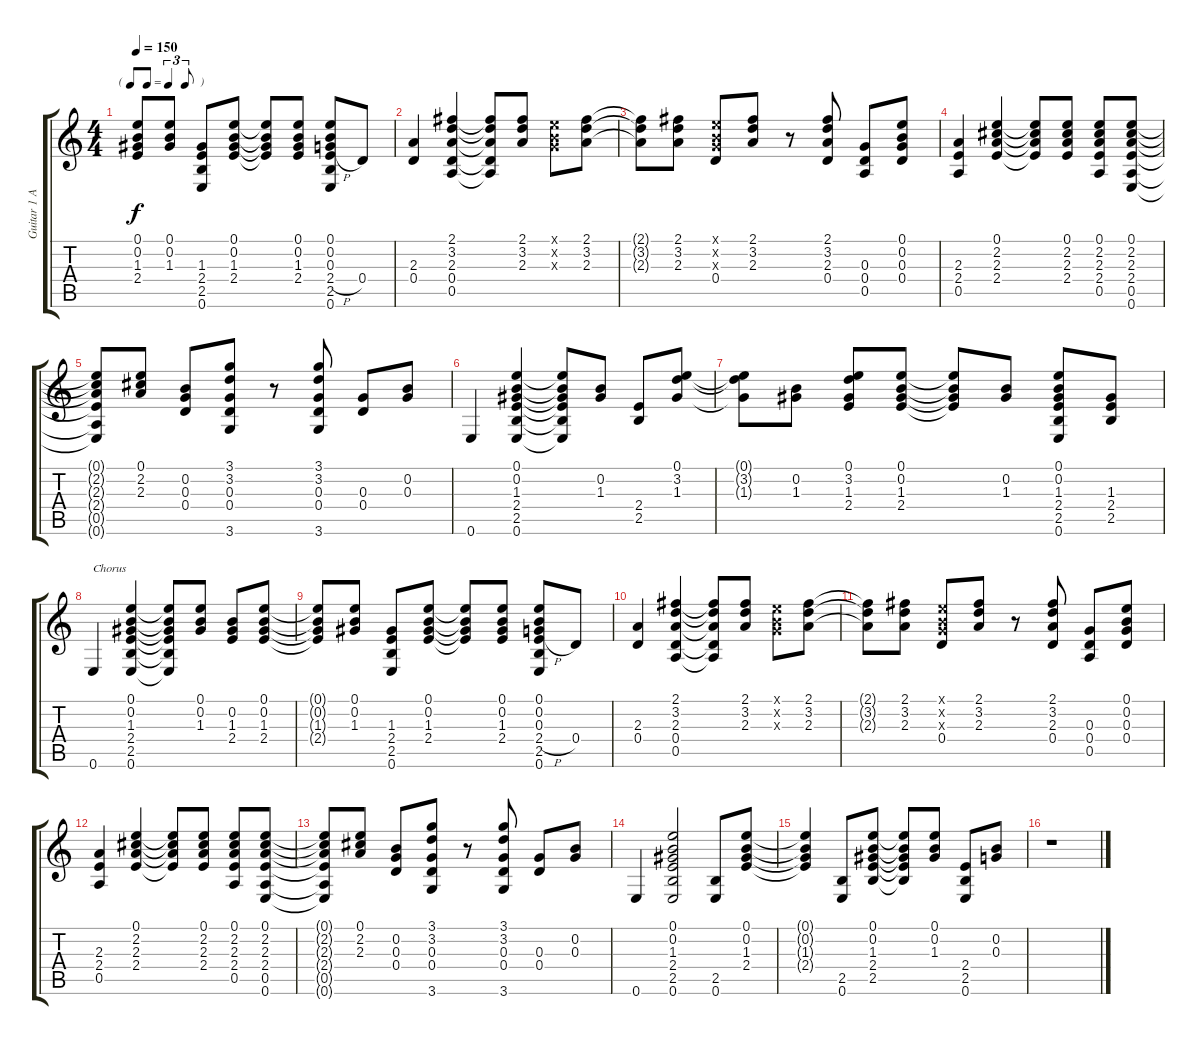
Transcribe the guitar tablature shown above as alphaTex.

\track ("Guitar 1 Ac" "Guitar 1 A") {instrument acousticguitarsteel}
\staff {score tabs}
\tuning (E4 B3 G3 D3 A2 E2) {hide}
\ts (4 4)
\tf triplet8th
\tempo 150
\clef g2
\ks c
(0.1{t} 0.2{t} 1.3{t} 2.4{t}).8{dy f} (0.1 0.2 1.3).8 (1.3 2.4 2.5 0.6).8 (0.1 0.2 1.3 2.4).8 (0.1{t} 0.2{t} 1.3{t} 2.4{t}).8 (0.1 0.2 1.3 2.4).8 (0.1 0.2 0.3 2.4{h} 2.5 0.6).8 0.4.8 |
(2.3 0.4).4 (2.1 3.2 2.3 0.4 0.5).4 (2.1{t} 3.2{t} 2.3{t} 0.4{t} 0.5{t}).8 (2.1 3.2 2.3).8 (0.1{x} 0.2{x} 0.3{x}).8 (2.1 3.2 2.3).8 |
(2.1{t} 3.2{t} 2.3{t}).8 (2.1 3.2 2.3).8 (0.1{x} 0.2{x} 0.3{x} 0.4).8 (2.1 3.2 2.3).8 r.8 (2.1 3.2 2.3 0.4).8 (0.3 0.4 0.5).8 (0.1 0.2 0.3 0.4).8 |
(2.3 2.4 0.5).4 (0.1 2.2 2.3 2.4).4 (0.1{t} 2.2{t} 2.3{t} 2.4{t}).8 (0.1 2.2 2.3 2.4).8 (0.1 2.2 2.3 2.4 0.5).8 (0.1 2.2 2.3 2.4 0.5 0.6).8 |
(0.1{t} 2.2{t} 2.3{t} 2.4{t} 0.5{t} 0.6{t}).8 (0.1 2.2 2.3).8 (0.2 0.3 0.4).8 (3.1 3.2 0.3 0.4 3.6).8 r.8 (3.1 3.2 0.3 0.4 3.6).8 (0.3 0.4).8 (0.2 0.3).8 |
0.6.4 (0.1 0.2 1.3 2.4 2.5 0.6).4 (0.1{t} 0.2{t} 1.3{t} 2.4{t} 2.5{t} 0.6{t}).8 (0.2 1.3).8 (2.4 2.5).8 (0.1 3.2 1.3).8 |
(0.1{t} 3.2{t} 1.3{t}).8 (0.2 1.3).8 (0.1 3.2 1.3 2.4).8 (0.1 0.2 1.3 2.4).8 (0.1{t} 0.2{t} 1.3{t} 2.4{t}).8 (0.2 1.3).8 (0.1 0.2 1.3 2.4 2.5 0.6).8 (1.3 2.4 2.5).8 |
0.6.4{txt "Chorus"} (0.1 0.2 1.3 2.4 2.5 0.6).4 (0.1{t} 0.2{t} 1.3{t} 2.4{t} 2.5{t} 0.6{t}).8 (0.1 0.2 1.3).8 (0.2 1.3 2.4).8 (0.1 0.2 1.3 2.4).8 |
(0.1{t} 0.2{t} 1.3{t} 2.4{t}).8 (0.1 0.2 1.3).8 (1.3 2.4 2.5 0.6).8 (0.1 0.2 1.3 2.4).8 (0.1{t} 0.2{t} 1.3{t} 2.4{t}).8 (0.1 0.2 1.3 2.4).8 (0.1 0.2 0.3 2.4{h} 2.5 0.6).8 0.4.8 |
(2.3 0.4).4 (2.1 3.2 2.3 0.4 0.5).4 (2.1{t} 3.2{t} 2.3{t} 0.4{t} 0.5{t}).8 (2.1 3.2 2.3).8 (0.1{x} 0.2{x} 0.3{x}).8 (2.1 3.2 2.3).8 |
(2.1{t} 3.2{t} 2.3{t}).8 (2.1 3.2 2.3).8 (0.1{x} 0.2{x} 0.3{x} 0.4).8 (2.1 3.2 2.3).8 r.8 (2.1 3.2 2.3 0.4).8 (0.3 0.4 0.5).8 (0.1 0.2 0.3 0.4).8 |
(2.3 2.4 0.5).4 (0.1 2.2 2.3 2.4).4 (0.1{t} 2.2{t} 2.3{t} 2.4{t}).8 (0.1 2.2 2.3 2.4).8 (0.1 2.2 2.3 2.4 0.5).8 (0.1 2.2 2.3 2.4 0.5 0.6).8 |
(0.1{t} 2.2{t} 2.3{t} 2.4{t} 0.5{t} 0.6{t}).8 (0.1 2.2 2.3).8 (0.2 0.3 0.4).8 (3.1 3.2 0.3 0.4 3.6).8 r.8 (3.1 3.2 0.3 0.4 3.6).8 (0.3 0.4).8 (0.2 0.3).8 |
0.6.4 (0.1 0.2 1.3 2.4 2.5 0.6).2 (2.5 0.6).8 (0.1 0.2 1.3 2.4).8 |
(0.1{t} 0.2{t} 1.3{t} 2.4{t}).4 (2.5 0.6).8 (0.1 0.2 1.3 2.4 2.5).8 (0.1{t} 0.2{t} 1.3{t} 2.4{t} 2.5{t}).8 (0.1 0.2 1.3).8 (2.4 2.5 0.6).8 (0.2 0.3).8 |
r.1
